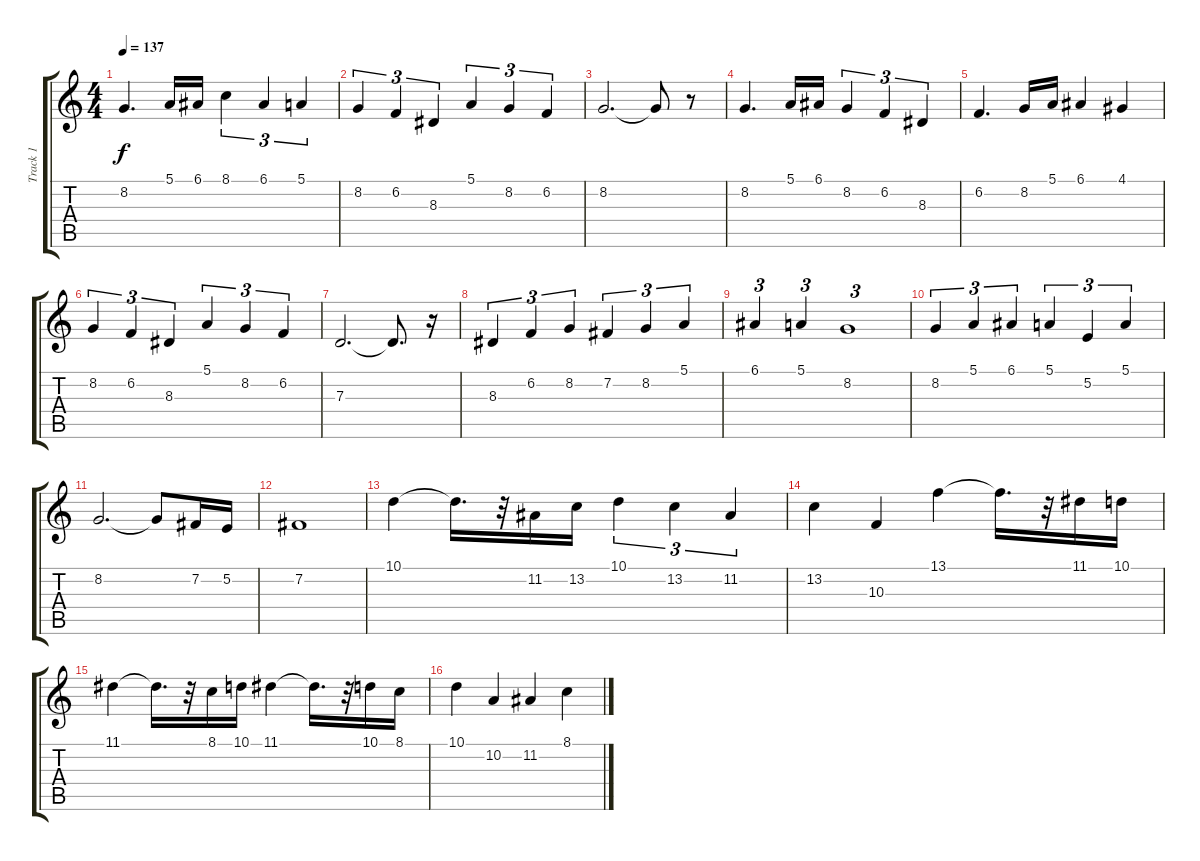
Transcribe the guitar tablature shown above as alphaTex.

\track ("Track 1" "Track 1") {instrument synthbrass1}
\staff {score tabs}
\tuning (E4 B3 G3 D3 A2 E2) {hide}
\ts (4 4)
\tempo 137
\clef g2
\ks c
8.2.4{d dy f} 5.1.16 6.1.16 8.1.4{tu (3 2)} 6.1.4{tu (3 2)} 5.1.4{tu (3 2)} |
8.2.4{tu (3 2)} 6.2.4{tu (3 2)} 8.3.4{tu (3 2)} 5.1.4{tu (3 2)} 8.2.4{tu (3 2)} 6.2.4{tu (3 2)} |
8.2.2{d} 8.2{t}.8 r.8 |
8.2.4{d} 5.1.16 6.1.16 8.2.4{tu (3 2)} 6.2.4{tu (3 2)} 8.3.4{tu (3 2)} |
6.2.4{d} 8.2.16 5.1.16 6.1.4 4.1.4 |
8.2.4{tu (3 2)} 6.2.4{tu (3 2)} 8.3.4{tu (3 2)} 5.1.4{tu (3 2)} 8.2.4{tu (3 2)} 6.2.4{tu (3 2)} |
7.3.2{d} 7.3{t}.8{d} r.16 |
8.3.4{tu (3 2)} 6.2.4{tu (3 2)} 8.2.4{tu (3 2)} 7.2.4{tu (3 2)} 8.2.4{tu (3 2)} 5.1.4{tu (3 2)} |
6.1.4{tu (3 2)} 5.1.4{tu (3 2)} 8.2.1{tu (3 2)} |
8.2.4{tu (3 2)} 5.1.4{tu (3 2)} 6.1.4{tu (3 2)} 5.1.4{tu (3 2)} 5.2.4{tu (3 2)} 5.1.4{tu (3 2)} |
8.2.2{d} 8.2{t}.8 7.2.16 5.2.16 |
7.2.1 |
10.1.4 10.1{t}.16{d} r.32 11.2.16 13.2.16 10.1.4{tu (3 2)} 13.2.4{tu (3 2)} 11.2.4{tu (3 2)} |
13.2.4 10.3.4 13.1.4 13.1{t}.16{d} r.32 11.1.16 10.1.16 |
11.1.4 11.1{t}.16{d} r.32 8.1.16 10.1.16 11.1.4 11.1{t}.16{d} r.32 10.1.16 8.1.16 |
10.1.4 10.2.4 11.2.4 8.1.4
